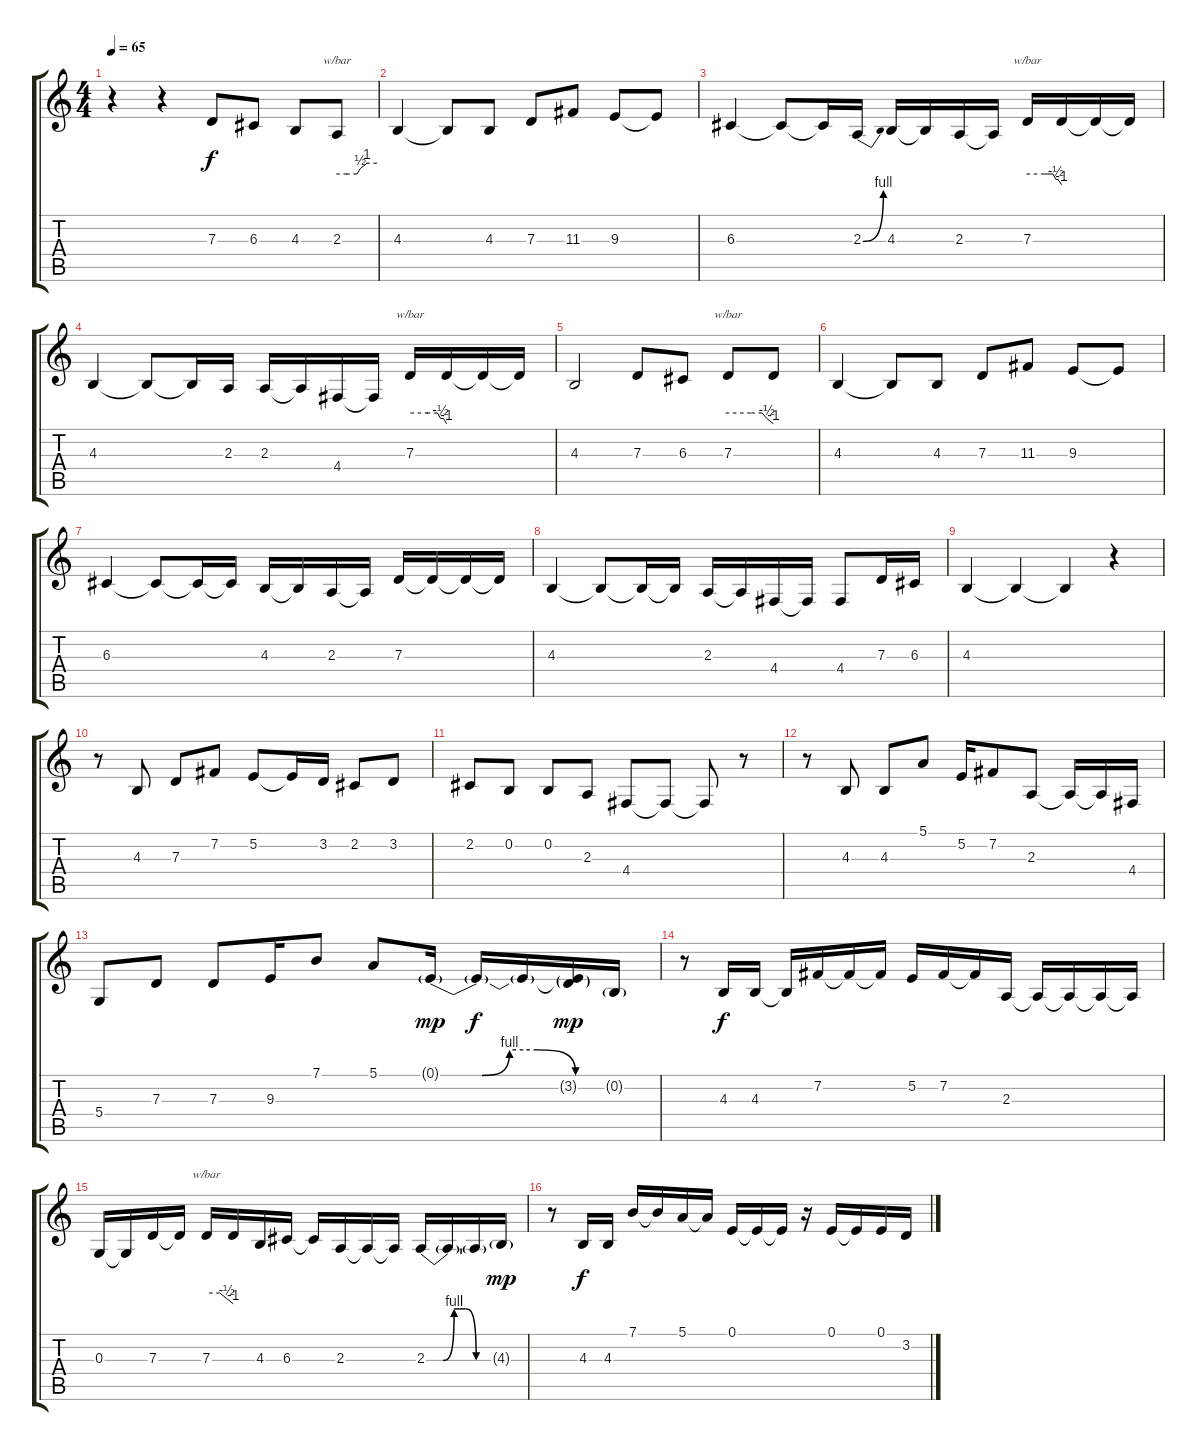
\track "" {instrument sitar}
\staff {score tabs}
\tuning (E4 B3 G3 D3 A2 E2) {hide}
\ts (4 4)
\tempo 65
\clef g2
\ks c
r.4{dy f instrument sitar} r.4 7.3.8 6.3.8 4.3.8 2.3.8{tbe (custom default 0 0 15 0 30 0 35 2 45 4 60 4)} |
4.3.4 4.3{t}.8 4.3.8 7.3.8 11.3.8 9.3.8 9.3{t}.8 |
6.3.4 6.3{t}.8 6.3{t}.16 2.3{be (bend 0 0 60 4)}.16 4.3.16 4.3{t}.16 2.3.16 2.3{t}.16 7.3.16{tbe (custom default 0 0 30 0 35 0 40 0 45 0 50 -2 52 -2 54 -2 60 -4)} 7.3{t}.16{txt ""} 7.3{t}.16 7.3{t}.16 |
4.3.4 4.3{t}.8 4.3{t}.16 2.3.16 2.3.16 2.3{t}.16 4.4.16 4.4{t}.16 7.3.16{tbe (custom default 0 0 30 0 45 0 50 -2 55 -2 60 -4)} 7.3{t}.16 7.3{t}.16 7.3{t}.16 |
4.3.2 7.3.8 6.3.8 7.3.8{tbe (custom default 0 0 30 0 45 0 51 -2 60 -4)} 7.3{t}.8 |
4.3.4 4.3{t}.8 4.3.8 7.3.8 11.3.8 9.3.8 9.3{t}.8 |
6.3.4 6.3{t}.8 6.3{t}.16 6.3{t}.16 4.3.16 4.3{t}.16 2.3.16 2.3{t}.16 7.3.16 7.3{t}.16 7.3{t}.16 7.3{t}.16 |
4.3.4 4.3{t}.8 4.3{t}.16 4.3{t}.16 2.3.16 2.3{t}.16 4.4.16 4.4{t}.16 4.4.8 7.3.16 6.3.16 |
4.3.4 4.3{t}.4 4.3{t}.4 r.4 |
r.8 4.3.8 7.3.8 7.2.8 5.2.8 5.2{t}.16 3.2.16 2.2.8 3.2.8 |
2.2.8 0.2.8 0.2.8 2.3.8 4.4.8 4.4{t}.8 4.4{t}.8 r.8 |
r.8 4.3.8 4.3.8 5.1.8 5.2.16 7.2.8 2.3.8 2.3{t}.16 2.3{t}.16 4.4.16 |
5.4.8 7.3.8 7.3.8 9.3.16 7.1.8 5.1.8 0.1{be (custom 0 0 15 0 25 4 30 4 35 4 49 0 60 0) g}.16{dy mp} 0.1{t}.16{dy f} 0.1{t}.16 (0.1{t} 3.2{g}).16{dy mp} 0.2{g}.16 |
r.8 4.3.16{dy f} 4.3.16 4.3{t}.16 7.2.16 7.2{t}.16 7.2{t}.16 5.2.16 7.2.16 7.2{t}.16 2.3.16 2.3{t}.16 2.3{t}.16 2.3{t}.16 2.3{t}.16 |
0.3.16 0.3{t}.16 7.3.16 7.3{t}.16 7.3.16{tbe (custom default 0 0 30 0 45 -2 60 -4)} 7.3{t}.16 4.3.16 6.3.16 6.3{t}.16 2.3.16 2.3{t}.16 2.3{t}.16 2.3{be (custom 0 0 15 0 25 4 30 4 35 4 45 0 56 0 60 0)}.16 2.3{t}.16 2.3{t}.16 4.3{g}.16{dy mp} |
r.8 4.3.16{dy f} 4.3.16 7.1.16 7.1{t}.16 5.1.16 5.1{t}.16 0.1.16 0.1{t}.16 0.1{t}.16 r.16 0.1.16 0.1{t}.16 0.1.16 3.2.16
